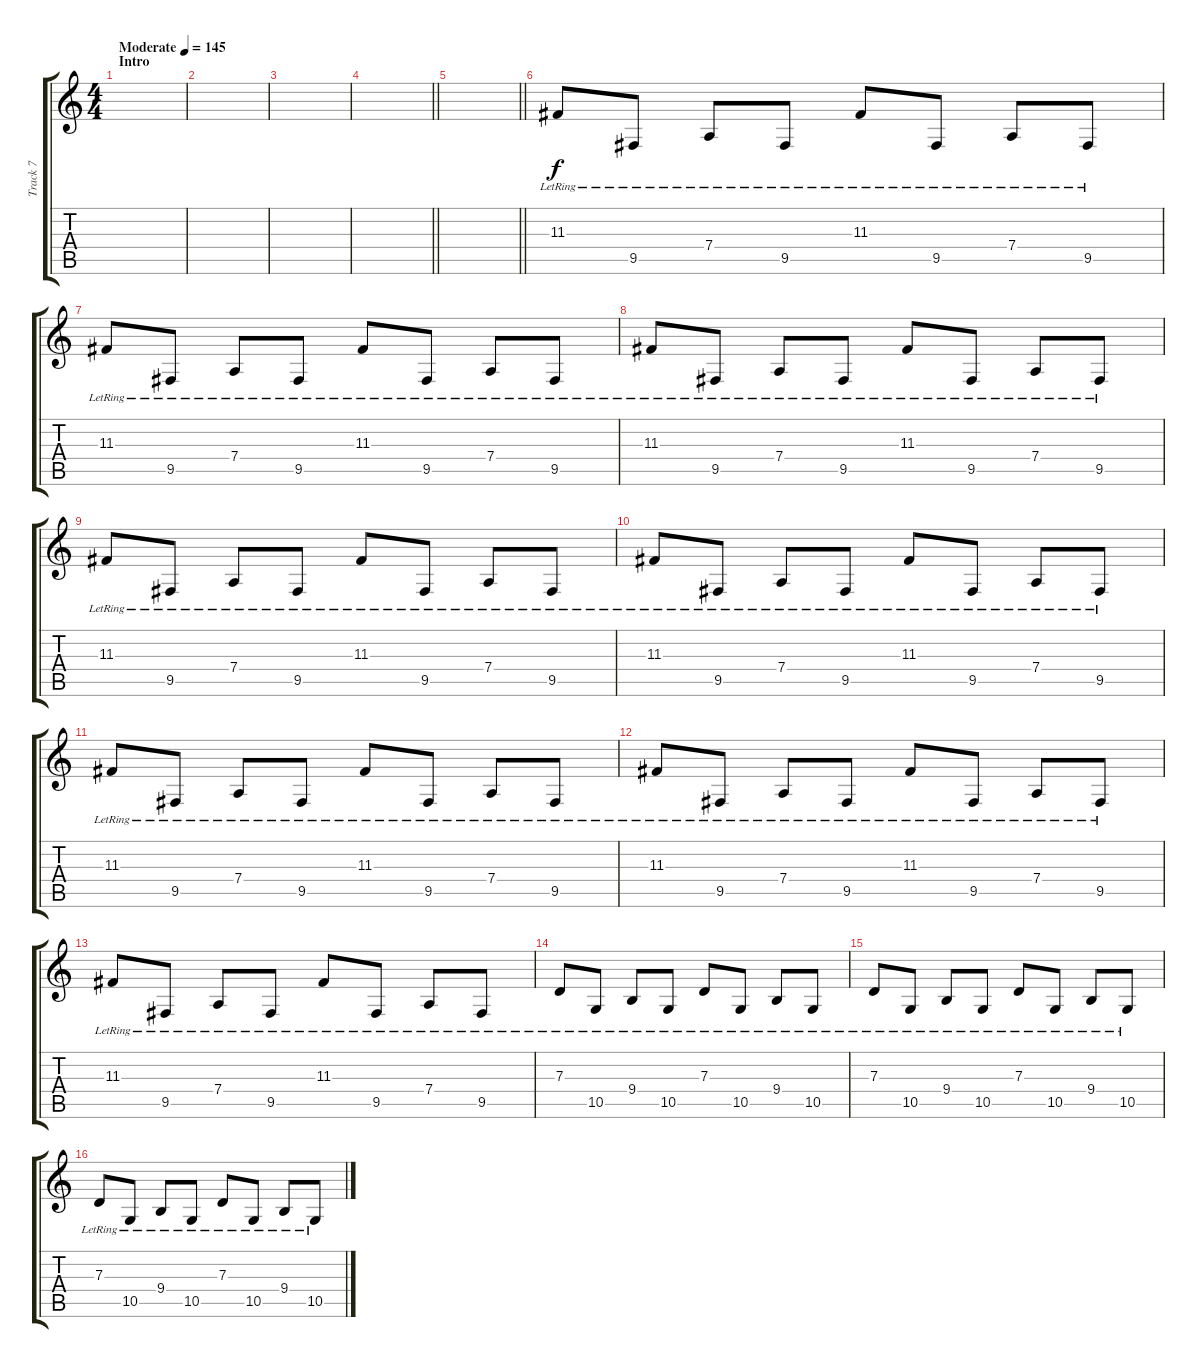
\track ("Track 7" "Track 7") {instrument electricpiano1}
\staff {score tabs}
\tuning (E4 B3 G3 D3 A2 E2) {hide}
\ts (4 4)
\section ("" "Intro")
\tempo (145 "Moderate")
\clef g2
\ks c
|
|
|
\barLineRight lightlight
|
\barLineRight lightlight
|
11.3{lr}.8 9.5{lr}.8 7.4{lr}.8 9.5{lr}.8 11.3{lr}.8 9.5{lr}.8 7.4{lr}.8 9.5{lr}.8 |
11.3{lr}.8 9.5{lr}.8 7.4{lr}.8 9.5{lr}.8 11.3{lr}.8 9.5{lr}.8 7.4{lr}.8 9.5{lr}.8 |
11.3{lr}.8 9.5{lr}.8 7.4{lr}.8 9.5{lr}.8 11.3{lr}.8 9.5{lr}.8 7.4{lr}.8 9.5{lr}.8 |
11.3{lr}.8 9.5{lr}.8 7.4{lr}.8 9.5{lr}.8 11.3{lr}.8 9.5{lr}.8 7.4{lr}.8 9.5{lr}.8 |
11.3{lr}.8 9.5{lr}.8 7.4{lr}.8 9.5{lr}.8 11.3{lr}.8 9.5{lr}.8 7.4{lr}.8 9.5{lr}.8 |
11.3{lr}.8 9.5{lr}.8 7.4{lr}.8 9.5{lr}.8 11.3{lr}.8 9.5{lr}.8 7.4{lr}.8 9.5{lr}.8 |
11.3{lr}.8 9.5{lr}.8 7.4{lr}.8 9.5{lr}.8 11.3{lr}.8 9.5{lr}.8 7.4{lr}.8 9.5{lr}.8 |
11.3{lr}.8 9.5{lr}.8 7.4{lr}.8 9.5{lr}.8 11.3{lr}.8 9.5{lr}.8 7.4{lr}.8 9.5{lr}.8 |
7.3{lr}.8 10.5{lr}.8 9.4{lr}.8 10.5{lr}.8 7.3{lr}.8 10.5{lr}.8 9.4{lr}.8 10.5{lr}.8 |
7.3{lr}.8 10.5{lr}.8 9.4{lr}.8 10.5{lr}.8 7.3{lr}.8 10.5{lr}.8 9.4{lr}.8 10.5{lr}.8 |
7.3{lr}.8 10.5{lr}.8 9.4{lr}.8 10.5{lr}.8 7.3{lr}.8 10.5{lr}.8 9.4{lr}.8 10.5{lr}.8
